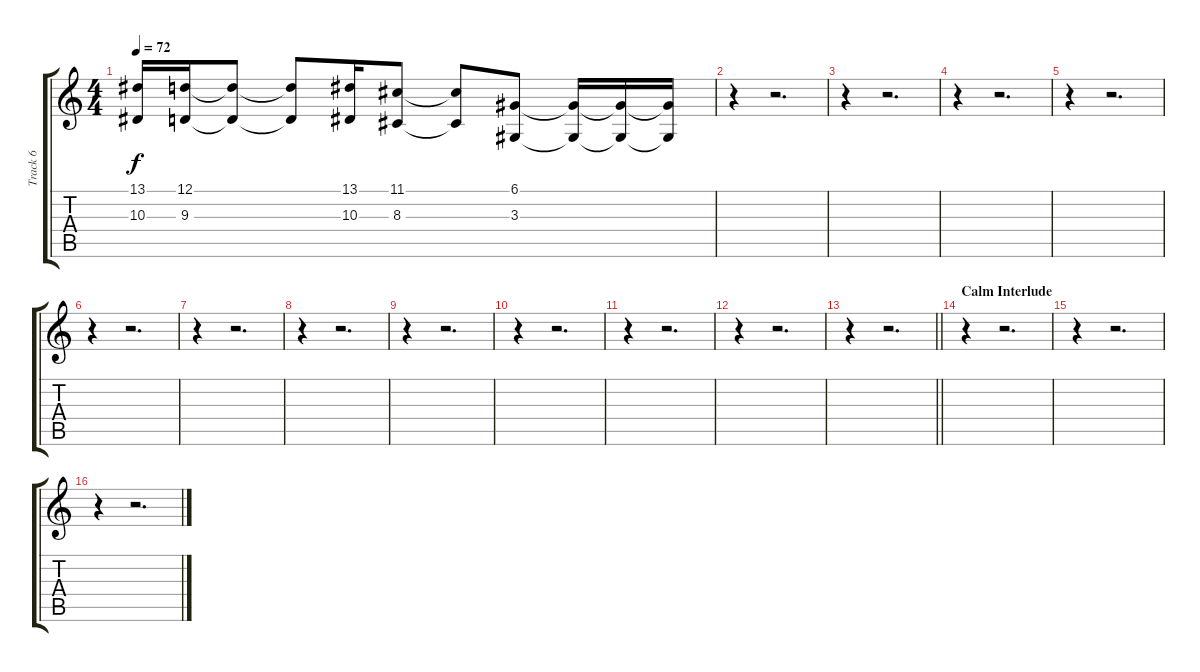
\track ("Track 6" "Track 6") {instrument stringensemble1}
\staff {score tabs}
\tuning (D4 A3 F3 C3 G2 C2) {hide}
\ts (4 4)
\tempo 72
\clef g2
\ks c
(13.1 10.3).16{dy f} (12.1 9.3).16 (12.1{t} 9.3{t}).8 (12.1{t} 9.3{t}).8 (13.1 10.3).16 (11.1 8.3).8 (11.1{t} 8.3{t}).8 (6.1 3.3).8 (6.1{t} 3.3{t}).16 (6.1{t} 3.3{t}).16 (6.1{t} 3.3{t}).16 |
r.4 r.2{d} |
r.4 r.2{d} |
r.4 r.2{d} |
r.4 r.2{d} |
r.4 r.2{d} |
r.4 r.2{d} |
r.4 r.2{d} |
r.4 r.2{d} |
r.4 r.2{d} |
r.4 r.2{d} |
r.4 r.2{d} |
\barLineRight lightlight
r.4 r.2{d} |
\section ("" "Calm Interlude")
r.4 r.2{d} |
r.4 r.2{d} |
r.4 r.2{d}
